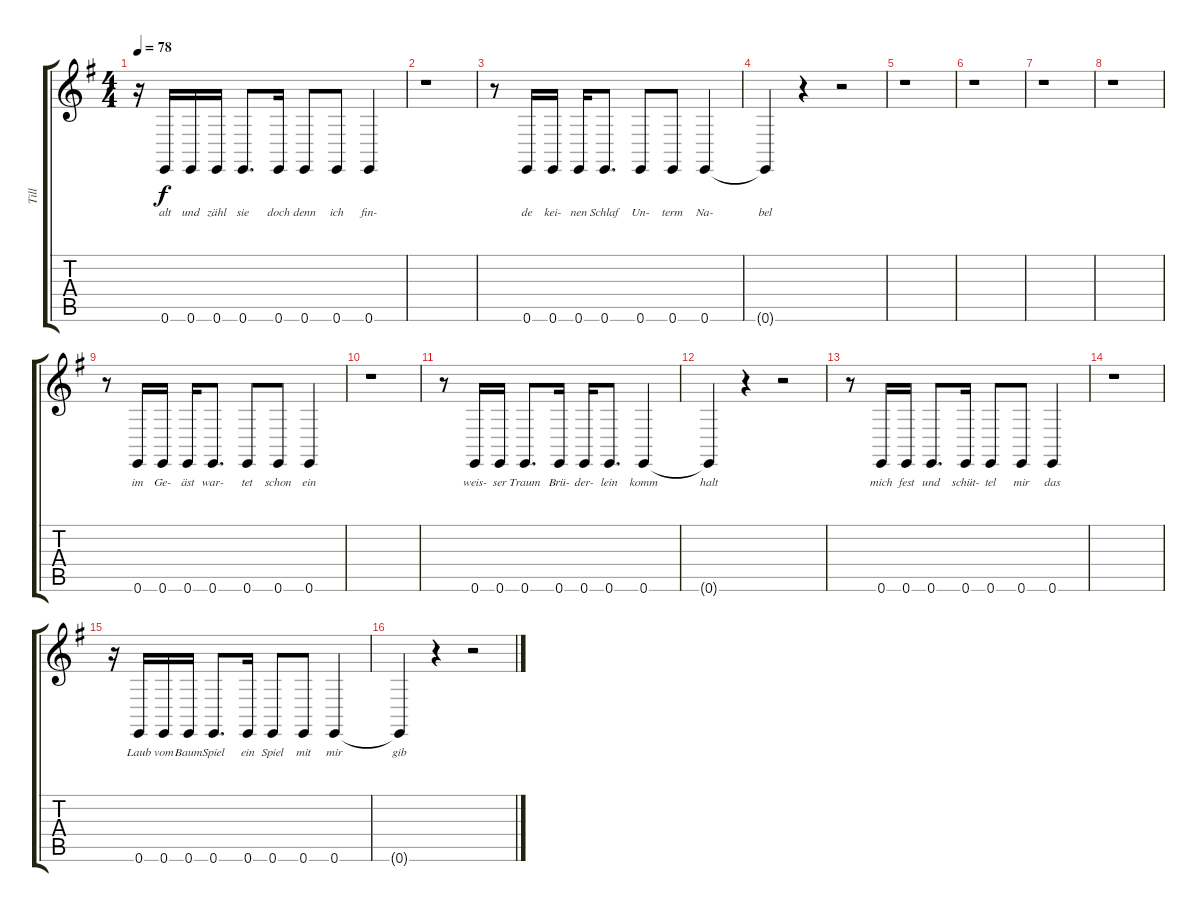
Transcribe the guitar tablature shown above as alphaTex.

\track ("Till" "Till") {instrument stringensemble1}
\staff {score tabs}
\tuning (E4 B3 G3 D3 A2 E2) {hide}
\ts (4 4)
\tempo 78
\clef g2
\ks g
r.16{dy f} 0.6.16{lyrics (0 "alt") lyrics (1 "") lyrics (2 "") lyrics (3 "") lyrics (4 "")} 0.6.16{lyrics (0 "und") lyrics (1 "") lyrics (2 "") lyrics (3 "") lyrics (4 "")} 0.6.16{lyrics (0 "zähl") lyrics (1 "") lyrics (2 "") lyrics (3 "") lyrics (4 "")} 0.6.8{d lyrics (0 "sie") lyrics (1 "") lyrics (2 "") lyrics (3 "") lyrics (4 "")} 0.6.16{lyrics (0 "doch") lyrics (1 "") lyrics (2 "") lyrics (3 "") lyrics (4 "")} 0.6.8{lyrics (0 "denn") lyrics (1 "") lyrics (2 "") lyrics (3 "") lyrics (4 "")} 0.6.8{lyrics (0 "ich") lyrics (1 "") lyrics (2 "") lyrics (3 "") lyrics (4 "")} 0.6.4{lyrics (0 "fin-") lyrics (1 "") lyrics (2 "") lyrics (3 "") lyrics (4 "")} |
r.1 |
r.8 0.6.16{lyrics (0 "de") lyrics (1 "") lyrics (2 "") lyrics (3 "") lyrics (4 "")} 0.6.16{lyrics (0 "kei-") lyrics (1 "") lyrics (2 "") lyrics (3 "") lyrics (4 "")} 0.6.16{lyrics (0 "nen") lyrics (1 "") lyrics (2 "") lyrics (3 "") lyrics (4 "")} 0.6.8{d lyrics (0 "Schlaf") lyrics (1 "") lyrics (2 "") lyrics (3 "") lyrics (4 "")} 0.6.8{lyrics (0 "Un-") lyrics (1 "") lyrics (2 "") lyrics (3 "") lyrics (4 "")} 0.6.8{lyrics (0 "term") lyrics (1 "") lyrics (2 "") lyrics (3 "") lyrics (4 "")} 0.6.4{lyrics (0 "Na-") lyrics (1 "") lyrics (2 "") lyrics (3 "") lyrics (4 "")} |
0.6{t}.4{lyrics (0 "bel") lyrics (1 "") lyrics (2 "") lyrics (3 "") lyrics (4 "")} r.4 r.2 |
r.1 |
r.1 |
r.1 |
r.1 |
r.8 0.6.16{lyrics (0 "im") lyrics (1 "") lyrics (2 "") lyrics (3 "") lyrics (4 "")} 0.6.16{lyrics (0 "Ge-") lyrics (1 "") lyrics (2 "") lyrics (3 "") lyrics (4 "")} 0.6.16{lyrics (0 "äst") lyrics (1 "") lyrics (2 "") lyrics (3 "") lyrics (4 "")} 0.6.8{d lyrics (0 "war-") lyrics (1 "") lyrics (2 "") lyrics (3 "") lyrics (4 "")} 0.6.8{lyrics (0 "tet") lyrics (1 "") lyrics (2 "") lyrics (3 "") lyrics (4 "")} 0.6.8{lyrics (0 "schon") lyrics (1 "") lyrics (2 "") lyrics (3 "") lyrics (4 "")} 0.6.4{lyrics (0 "ein") lyrics (1 "") lyrics (2 "") lyrics (3 "") lyrics (4 "")} |
r.1 |
r.8 0.6.16{lyrics (0 "weis-") lyrics (1 "") lyrics (2 "") lyrics (3 "") lyrics (4 "")} 0.6.16{lyrics (0 "ser") lyrics (1 "") lyrics (2 "") lyrics (3 "") lyrics (4 "")} 0.6.8{d lyrics (0 "Traum") lyrics (1 "") lyrics (2 "") lyrics (3 "") lyrics (4 "")} 0.6.16{lyrics (0 "Brü-") lyrics (1 "") lyrics (2 "") lyrics (3 "") lyrics (4 "")} 0.6.16{lyrics (0 "der-") lyrics (1 "") lyrics (2 "") lyrics (3 "") lyrics (4 "")} 0.6.8{d lyrics (0 "lein") lyrics (1 "") lyrics (2 "") lyrics (3 "") lyrics (4 "")} 0.6.4{lyrics (0 "komm") lyrics (1 "") lyrics (2 "") lyrics (3 "") lyrics (4 "")} |
0.6{t}.4{lyrics (0 "halt") lyrics (1 "") lyrics (2 "") lyrics (3 "") lyrics (4 "")} r.4 r.2 |
r.8 0.6.16{lyrics (0 "mich") lyrics (1 "") lyrics (2 "") lyrics (3 "") lyrics (4 "")} 0.6.16{lyrics (0 "fest") lyrics (1 "") lyrics (2 "") lyrics (3 "") lyrics (4 "")} 0.6.8{d lyrics (0 "und") lyrics (1 "") lyrics (2 "") lyrics (3 "") lyrics (4 "")} 0.6.16{lyrics (0 "schüt-") lyrics (1 "") lyrics (2 "") lyrics (3 "") lyrics (4 "")} 0.6.8{lyrics (0 "tel") lyrics (1 "") lyrics (2 "") lyrics (3 "") lyrics (4 "")} 0.6.8{lyrics (0 "mir") lyrics (1 "") lyrics (2 "") lyrics (3 "") lyrics (4 "")} 0.6.4{lyrics (0 "das") lyrics (1 "") lyrics (2 "") lyrics (3 "") lyrics (4 "")} |
r.1 |
r.16 0.6.16{lyrics (0 "Laub") lyrics (1 "") lyrics (2 "") lyrics (3 "") lyrics (4 "")} 0.6.16{lyrics (0 "vom") lyrics (1 "") lyrics (2 "") lyrics (3 "") lyrics (4 "")} 0.6.16{lyrics (0 "Baum") lyrics (1 "") lyrics (2 "") lyrics (3 "") lyrics (4 "")} 0.6.8{d lyrics (0 "Spiel") lyrics (1 "") lyrics (2 "") lyrics (3 "") lyrics (4 "")} 0.6.16{lyrics (0 "ein") lyrics (1 "") lyrics (2 "") lyrics (3 "") lyrics (4 "")} 0.6.8{lyrics (0 "Spiel") lyrics (1 "") lyrics (2 "") lyrics (3 "") lyrics (4 "")} 0.6.8{lyrics (0 "mit") lyrics (1 "") lyrics (2 "") lyrics (3 "") lyrics (4 "")} 0.6.4{lyrics (0 "mir") lyrics (1 "") lyrics (2 "") lyrics (3 "") lyrics (4 "")} |
0.6{t}.4{lyrics (0 "gib") lyrics (1 "") lyrics (2 "") lyrics (3 "") lyrics (4 "")} r.4 r.2
